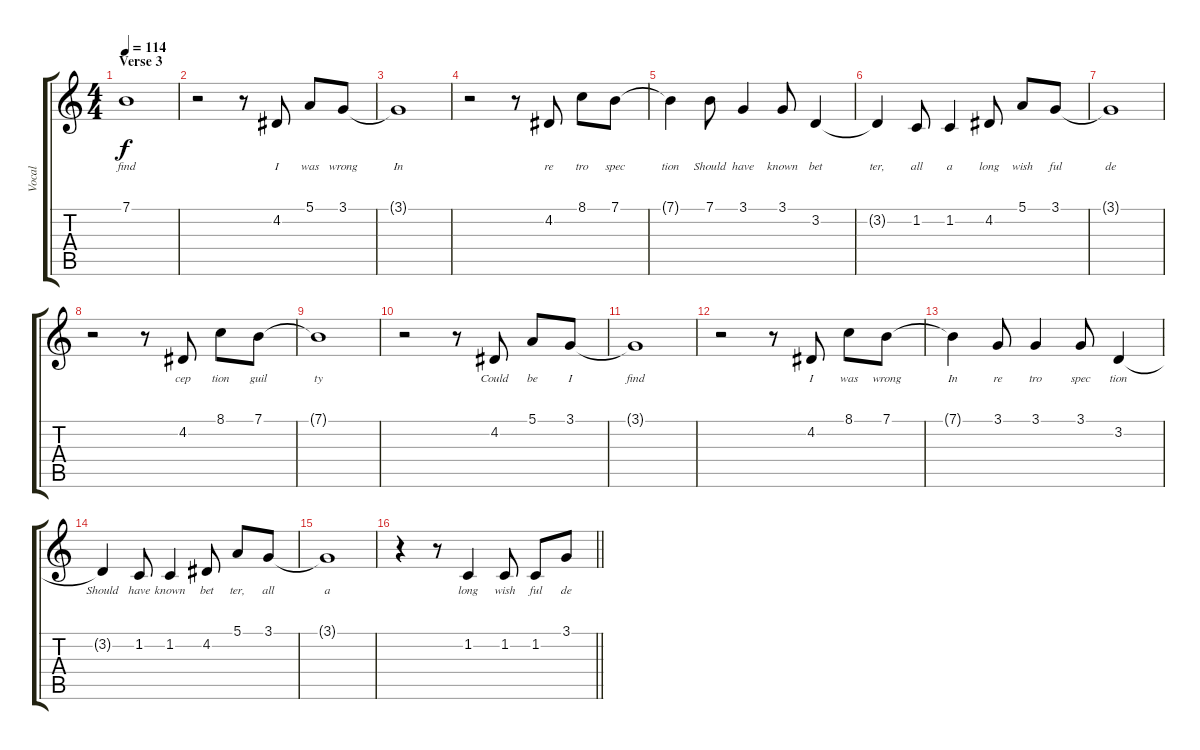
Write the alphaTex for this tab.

\track ("Vocal" "Vocal") {instrument acousticgrandpiano}
\staff {score tabs}
\tuning (E4 B3 G3 D3 A2 E2) {hide}
\ts (4 4)
\section ("" "Verse 3")
\tempo 114
\clef g2
\ks c
7.1{t}.1{lyrics (0 "find") lyrics (1 "") lyrics (2 "") lyrics (3 "") lyrics (4 "") dy f} |
r.2 r.8 4.2.8{lyrics (0 "I") lyrics (1 "") lyrics (2 "") lyrics (3 "") lyrics (4 "")} 5.1.8{lyrics (0 "was") lyrics (1 "") lyrics (2 "") lyrics (3 "") lyrics (4 "")} 3.1.8{lyrics (0 "wrong") lyrics (1 "") lyrics (2 "") lyrics (3 "") lyrics (4 "")} |
3.1{t}.1{lyrics (0 "In") lyrics (1 "") lyrics (2 "") lyrics (3 "") lyrics (4 "")} |
r.2 r.8 4.2.8{lyrics (0 "re") lyrics (1 "") lyrics (2 "") lyrics (3 "") lyrics (4 "")} 8.1.8{lyrics (0 "tro") lyrics (1 "") lyrics (2 "") lyrics (3 "") lyrics (4 "")} 7.1.8{lyrics (0 "spec") lyrics (1 "") lyrics (2 "") lyrics (3 "") lyrics (4 "")} |
7.1{t}.4{lyrics (0 "tion") lyrics (1 "") lyrics (2 "") lyrics (3 "") lyrics (4 "")} 7.1.8{lyrics (0 "Should") lyrics (1 "") lyrics (2 "") lyrics (3 "") lyrics (4 "")} 3.1.4{lyrics (0 "have") lyrics (1 "") lyrics (2 "") lyrics (3 "") lyrics (4 "")} 3.1.8{lyrics (0 "known") lyrics (1 "") lyrics (2 "") lyrics (3 "") lyrics (4 "")} 3.2.4{lyrics (0 "bet") lyrics (1 "") lyrics (2 "") lyrics (3 "") lyrics (4 "")} |
3.2{t}.4{lyrics (0 "ter,") lyrics (1 "") lyrics (2 "") lyrics (3 "") lyrics (4 "")} 1.2.8{lyrics (0 "all") lyrics (1 "") lyrics (2 "") lyrics (3 "") lyrics (4 "")} 1.2.4{lyrics (0 "a") lyrics (1 "") lyrics (2 "") lyrics (3 "") lyrics (4 "")} 4.2.8{lyrics (0 "long") lyrics (1 "") lyrics (2 "") lyrics (3 "") lyrics (4 "")} 5.1.8{lyrics (0 "wish") lyrics (1 "") lyrics (2 "") lyrics (3 "") lyrics (4 "")} 3.1.8{lyrics (0 "ful") lyrics (1 "") lyrics (2 "") lyrics (3 "") lyrics (4 "")} |
3.1{t}.1{lyrics (0 "de") lyrics (1 "") lyrics (2 "") lyrics (3 "") lyrics (4 "")} |
r.2 r.8 4.2.8{lyrics (0 "cep") lyrics (1 "") lyrics (2 "") lyrics (3 "") lyrics (4 "")} 8.1.8{lyrics (0 "tion") lyrics (1 "") lyrics (2 "") lyrics (3 "") lyrics (4 "")} 7.1.8{lyrics (0 "guil") lyrics (1 "") lyrics (2 "") lyrics (3 "") lyrics (4 "")} |
7.1{t}.1{lyrics (0 "ty") lyrics (1 "") lyrics (2 "") lyrics (3 "") lyrics (4 "")} |
r.2 r.8 4.2.8{lyrics (0 "Could") lyrics (1 "") lyrics (2 "") lyrics (3 "") lyrics (4 "")} 5.1.8{lyrics (0 "be") lyrics (1 "") lyrics (2 "") lyrics (3 "") lyrics (4 "")} 3.1.8{lyrics (0 "I") lyrics (1 "") lyrics (2 "") lyrics (3 "") lyrics (4 "")} |
3.1{t}.1{lyrics (0 "find") lyrics (1 "") lyrics (2 "") lyrics (3 "") lyrics (4 "")} |
r.2 r.8 4.2.8{lyrics (0 "I") lyrics (1 "") lyrics (2 "") lyrics (3 "") lyrics (4 "")} 8.1.8{lyrics (0 "was") lyrics (1 "") lyrics (2 "") lyrics (3 "") lyrics (4 "")} 7.1.8{lyrics (0 "wrong") lyrics (1 "") lyrics (2 "") lyrics (3 "") lyrics (4 "")} |
7.1{t}.4{lyrics (0 "In") lyrics (1 "") lyrics (2 "") lyrics (3 "") lyrics (4 "")} 3.1.8{lyrics (0 "re") lyrics (1 "") lyrics (2 "") lyrics (3 "") lyrics (4 "")} 3.1.4{lyrics (0 "tro") lyrics (1 "") lyrics (2 "") lyrics (3 "") lyrics (4 "")} 3.1.8{lyrics (0 "spec") lyrics (1 "") lyrics (2 "") lyrics (3 "") lyrics (4 "")} 3.2.4{lyrics (0 "tion") lyrics (1 "") lyrics (2 "") lyrics (3 "") lyrics (4 "")} |
3.2{t}.4{lyrics (0 "Should") lyrics (1 "") lyrics (2 "") lyrics (3 "") lyrics (4 "")} 1.2.8{lyrics (0 "have") lyrics (1 "") lyrics (2 "") lyrics (3 "") lyrics (4 "")} 1.2.4{lyrics (0 "known") lyrics (1 "") lyrics (2 "") lyrics (3 "") lyrics (4 "")} 4.2.8{lyrics (0 "bet") lyrics (1 "") lyrics (2 "") lyrics (3 "") lyrics (4 "")} 5.1.8{lyrics (0 "ter,") lyrics (1 "") lyrics (2 "") lyrics (3 "") lyrics (4 "")} 3.1.8{lyrics (0 "all") lyrics (1 "") lyrics (2 "") lyrics (3 "") lyrics (4 "")} |
3.1{t}.1{lyrics (0 "a") lyrics (1 "") lyrics (2 "") lyrics (3 "") lyrics (4 "")} |
\barLineRight lightlight
r.4 r.8 1.2.4{lyrics (0 "long") lyrics (1 "") lyrics (2 "") lyrics (3 "") lyrics (4 "")} 1.2.8{lyrics (0 "wish") lyrics (1 "") lyrics (2 "") lyrics (3 "") lyrics (4 "")} 1.2.8{lyrics (0 "ful") lyrics (1 "") lyrics (2 "") lyrics (3 "") lyrics (4 "")} 3.1.8{lyrics (0 "de") lyrics (1 "") lyrics (2 "") lyrics (3 "") lyrics (4 "")}
